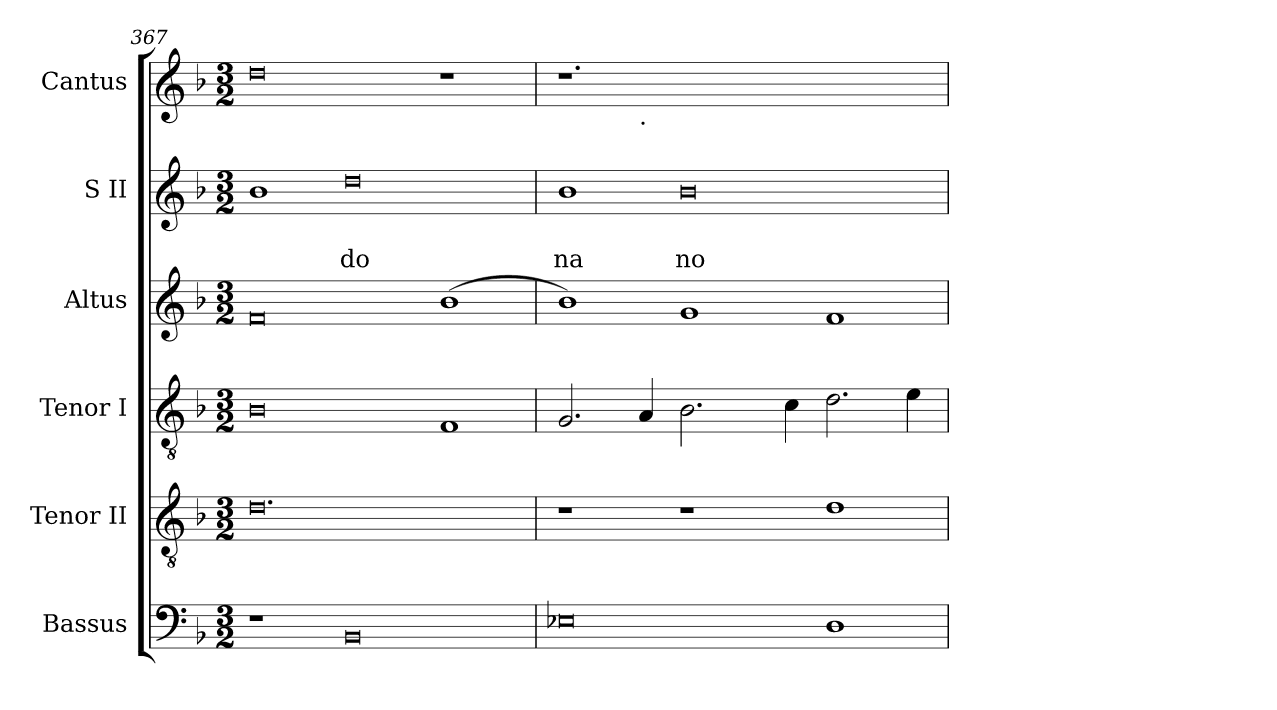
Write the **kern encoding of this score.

**kern	**kern	**kern	**kern	**kern	**text	**text	**kern
*part6	*part5	*part4	*part3	*part2	*part2	*part2	*part1
*staff6	*staff5	*staff4	*staff3	*staff2	*staff2	*staff2	*staff1
*I"Bassus	*I"Tenor II	*I"Tenor I	*I"Altus	*I"S II	*	*	*I"Cantus
*I'B	*I'T II	*I'T I	*I'A	*	*	*	*
!!LO:PB:g=z
*clefF4	*clefGv2	*clefGv2	*clefG2	*clefG2	*	*	*clefG2
*k[b-]	*k[b-]	*k[b-]	*k[b-]	*k[b-]	*	*	*k[b-]
*F:	*F:	*F:	*F:	*F:	*	*	*F:
*M3/2	*M3/2	*M3/2	*M3/2	*M3/2	*	*	*M3/2
=367	=367	=367	=367	=367	=367	=367	=367
1r	0.d	0B-	0f	1b-	.	.	0dd
!	!	!	!	!	!	!LO:LY:b	!
0BB-	.	.	.	0dd	.	do	.
.	.	1F	(>1b-	.	.	.	1r
=368	=368	=368	=368	=368	=368	=368	=368
!	!	!	!	!	!	!LO:LY:b	!
*	*	*	*	*	*	*	*^
0E-X	1r	2.G/	1b-)	1b-	.	na	1.r	2.ryy
!	!	!	!	!	!	!	!	!LO:TX:b:t=.
.	.	4A/	.	.	.	.	.	1ryy
!	!	!	!	!	!	!LO:LY:b	!	!
.	1r	2.B-\	1g	0b-	.	no	.	.
.	.	.	.	.	.	.	1.ryy	.
.	.	4c\	.	.	.	.	.	1ryy
1D	1d	2.d\	1f	.	.	.	.	.
.	.	4e\	.	.	.	.	.	4ryy
*	*	*	*	*	*	*	*v	*v
=	=	=	=	=	=	=	=
*-	*-	*-	*-	*-	*-	*-	*-
